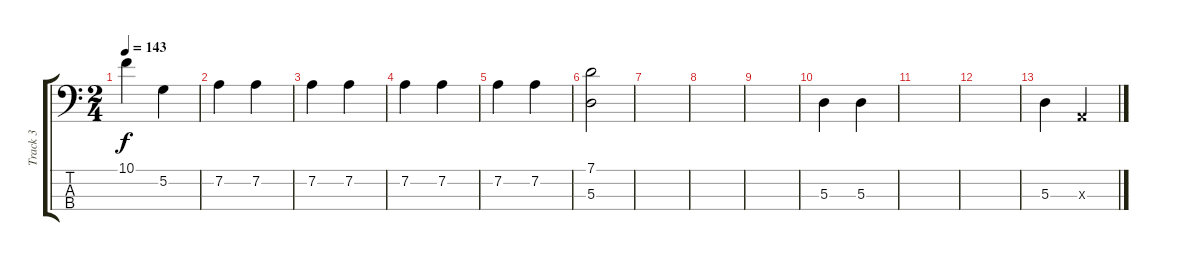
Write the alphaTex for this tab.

\track ("Track 3" "Track 3") {instrument acousticguitarnylon}
\staff {score tabs}
\tuning (G2 D2 A1 E1) {hide}
\ts (2 4)
\tempo 143
\clef f4
\ks c
10.1.4{dy f} 5.2.4 |
7.2.4 7.2.4 |
7.2.4 7.2.4 |
7.2.4 7.2.4 |
7.2.4 7.2.4 |
(7.1 5.3).2 |
|
|
|
5.3.4 5.3.4 |
|
|
5.3.4 0.3{x}.4
